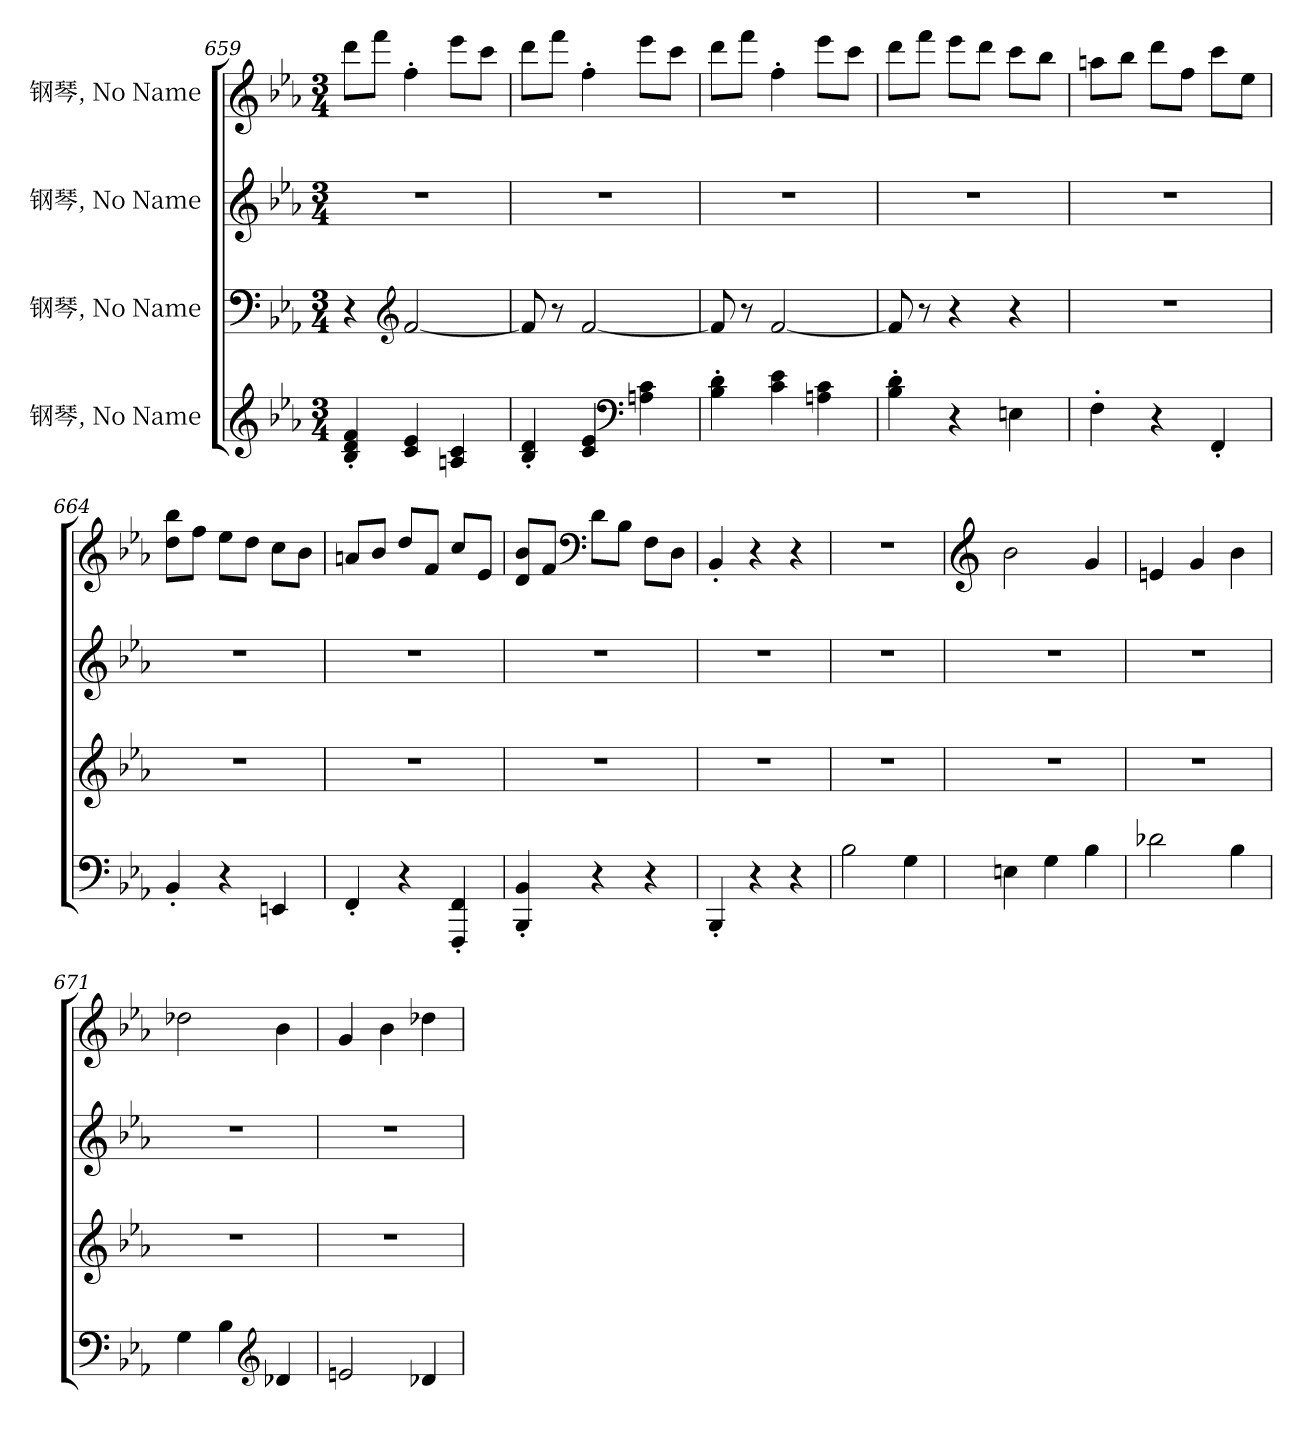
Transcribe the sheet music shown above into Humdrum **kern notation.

**kern	**kern	**kern	**kern
*part4	*part3	*part2	*part1
*staff4	*staff3	*staff2	*staff1
*I"钢琴, No Name	*I"钢琴, No Name	*I"钢琴, No Name	*I"钢琴, No Name
*clefG2	*clefF4	*clefG2	*clefG2
*k[b-e-a-]	*k[b-e-a-]	*k[b-e-a-]	*k[b-e-a-]
*M3/4	*M3/4	*M3/4	*M3/4
=659	=659	=659	=659
4B-/' 4d/' 4f/'	4r	2.r	8ddd\L
.	.	.	8fff\J
*	*clefG2	*	*
4c/ 4e-/	[2f/	.	4ff'\
4An/ 4c/	.	.	8eee-\L
.	.	.	8ccc\J
=660	=660	=660	=660
4B-/' 4d/'	8f/]	2.r	8ddd\L
.	8r	.	8fff\J
4c/ 4e-/	[2f/	.	4ff'\
*clefF4	*	*	*
4An\ 4c\	.	.	8eee-\L
.	.	.	8ccc\J
=661	=661	=661	=661
4B-\' 4d\'	8f/]	2.r	8ddd\L
.	8r	.	8fff\J
4c\ 4e-\	[2f/	.	4ff'\
4An\ 4c\	.	.	8eee-\L
.	.	.	8ccc\J
=662	=662	=662	=662
*	*	*	*MM205
4B-\' 4d\'	8f/]	2.r	8ddd\L
.	8r	.	8fff\J
4r	4r	.	8eee-\L
.	.	.	8ddd\J
4En\	4r	.	8ccc\L
.	.	.	8bb-\J
!!LO:PB:g=z
=663	=663	=663	=663
4F'\	2.r	2.r	8aan\L
.	.	.	8bb-\J
4r	.	.	8ddd\L
.	.	.	8ff\J
4FF'/	.	.	8ccc\L
.	.	.	8ee-\J
=664	=664	=664	=664
*	*	*	*MM205
4BB-'/	2.r	2.r	8dd\ 8bb-\L
.	.	.	8ff\J
4r	.	.	8ee-\L
.	.	.	8dd\J
4EEn/	.	.	8cc\L
.	.	.	8b-\J
=665	=665	=665	=665
4FF'/	2.r	2.r	8an/L
.	.	.	8b-/J
4r	.	.	8dd/L
.	.	.	8f/J
4FFF/' 4FF/'	.	.	8cc/L
.	.	.	8e-/J
=666	=666	=666	=666
4BBB-/' 4BB-/'	2.r	2.r	8d/ 8b-/L
.	.	.	8f/J
*	*	*	*clefF4
4r	.	.	8d\L
.	.	.	8B-\J
4r	.	.	8F\L
.	.	.	8D\J
=667	=667	=667	=667
4BBB-'/	2.r	2.r	4BB-'/
4r	.	.	4r
4r	.	.	4r
=668	=668	=668	=668
*	*	*	*MM203
2B-\	2.r	2.r	2.r
4G\	.	.	.
!!LO:LB:g=z
=669	=669	=669	=669
*	*	*	*clefG2
4En\	2.r	2.r	2b-\
4G\	.	.	.
4B-\	.	.	4g/
=670	=670	=670	=670
2d-X\	2.r	2.r	4en/
.	.	.	4g/
4B-\	.	.	4b-\
=671	=671	=671	=671
4G\	2.r	2.r	2dd-X\
4B-\	.	.	.
*clefG2	*	*	*
4d-X/	.	.	4b-\
=672	=672	=672	=672
2en/	2.r	2.r	4g/
.	.	.	4b-\
4d-X/	.	.	4dd-X\
=	=	=	=
*-	*-	*-	*-
